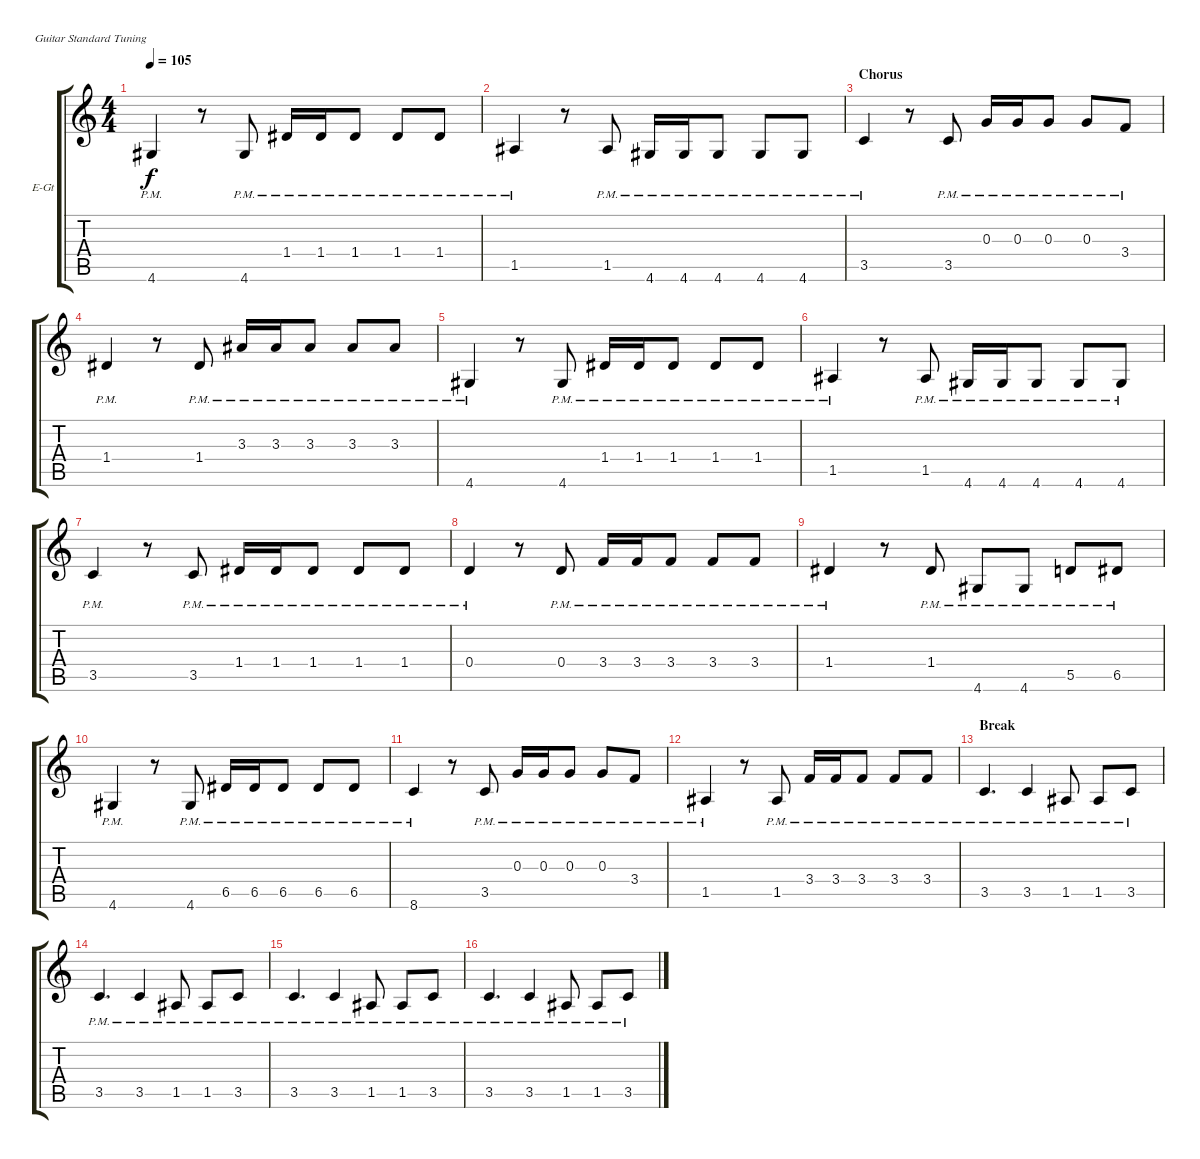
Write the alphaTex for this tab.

\bracketExtendMode groupsimilarinstruments
\firstSystemTrackNameOrientation horizontal
\otherSystemsTrackNameOrientation horizontal
\track ("Electric Guitar 3 (Basse doublée)" "E-Gt") {instrument distortionguitar}
\staff {score tabs}
\tuning (E4 B3 G3 D3 A2 E2)
\ts (4 4)
\tempo 105
\clef g2
\ks c
4.6{pm}.4{dy f} r.8 4.6{pm}.8 1.4{pm}.16 1.4{pm}.16 1.4{pm}.8 1.4{pm}.8 1.4{pm}.8 |
1.5{pm}.4 r.8 1.5{pm}.8 4.6{pm}.16 4.6{pm}.16 4.6{pm}.8 4.6{pm}.8 4.6{pm}.8 |
\section ("" "Chorus")
3.5{pm}.4 r.8 3.5{pm}.8 0.3{pm}.16 0.3{pm}.16 0.3{pm}.8 0.3{pm}.8 3.4{pm}.8 |
1.4{pm}.4 r.8 1.4{pm}.8 3.3{pm}.16 3.3{pm}.16 3.3{pm}.8 3.3{pm}.8 3.3{pm}.8 |
4.6{pm}.4 r.8 4.6{pm}.8 1.4{pm}.16 1.4{pm}.16 1.4{pm}.8 1.4{pm}.8 1.4{pm}.8 |
1.5{pm}.4 r.8 1.5{pm}.8 4.6{pm}.16 4.6{pm}.16 4.6{pm}.8 4.6{pm}.8 4.6{pm}.8 |
3.5{pm}.4 r.8 3.5{pm}.8 1.4{pm}.16 1.4{pm}.16 1.4{pm}.8 1.4{pm}.8 1.4{pm}.8 |
0.4{pm}.4 r.8 0.4{pm}.8 3.4{pm}.16 3.4{pm}.16 3.4{pm}.8 3.4{pm}.8 3.4{pm}.8 |
1.4{pm}.4 r.8 1.4{pm}.8 4.6{pm}.8 4.6{pm}.8 5.5{pm}.8 6.5{pm}.8 |
4.6{pm}.4 r.8 4.6{pm}.8 6.5{pm}.16 6.5{pm}.16 6.5{pm}.8 6.5{pm}.8 6.5{pm}.8 |
8.6{pm}.4 r.8 3.5{pm}.8 0.3{pm}.16 0.3{pm}.16 0.3{pm}.8 0.3{pm}.8 3.4{pm}.8 |
1.5{pm}.4 r.8 1.5{pm}.8 3.4{pm}.16 3.4{pm}.16 3.4{pm}.8 3.4{pm}.8 3.4{pm}.8 |
\section ("" "Break")
3.5{pm}.4{d} 3.5{pm}.4 1.5{pm}.8 1.5{pm}.8 3.5{pm}.8 |
3.5{pm}.4{d} 3.5{pm}.4 1.5{pm}.8 1.5{pm}.8 3.5{pm}.8 |
3.5{pm}.4{d} 3.5{pm}.4 1.5{pm}.8 1.5{pm}.8 3.5{pm}.8 |
3.5{pm}.4{d} 3.5{pm}.4 1.5{pm}.8 1.5{pm}.8 3.5{pm}.8
